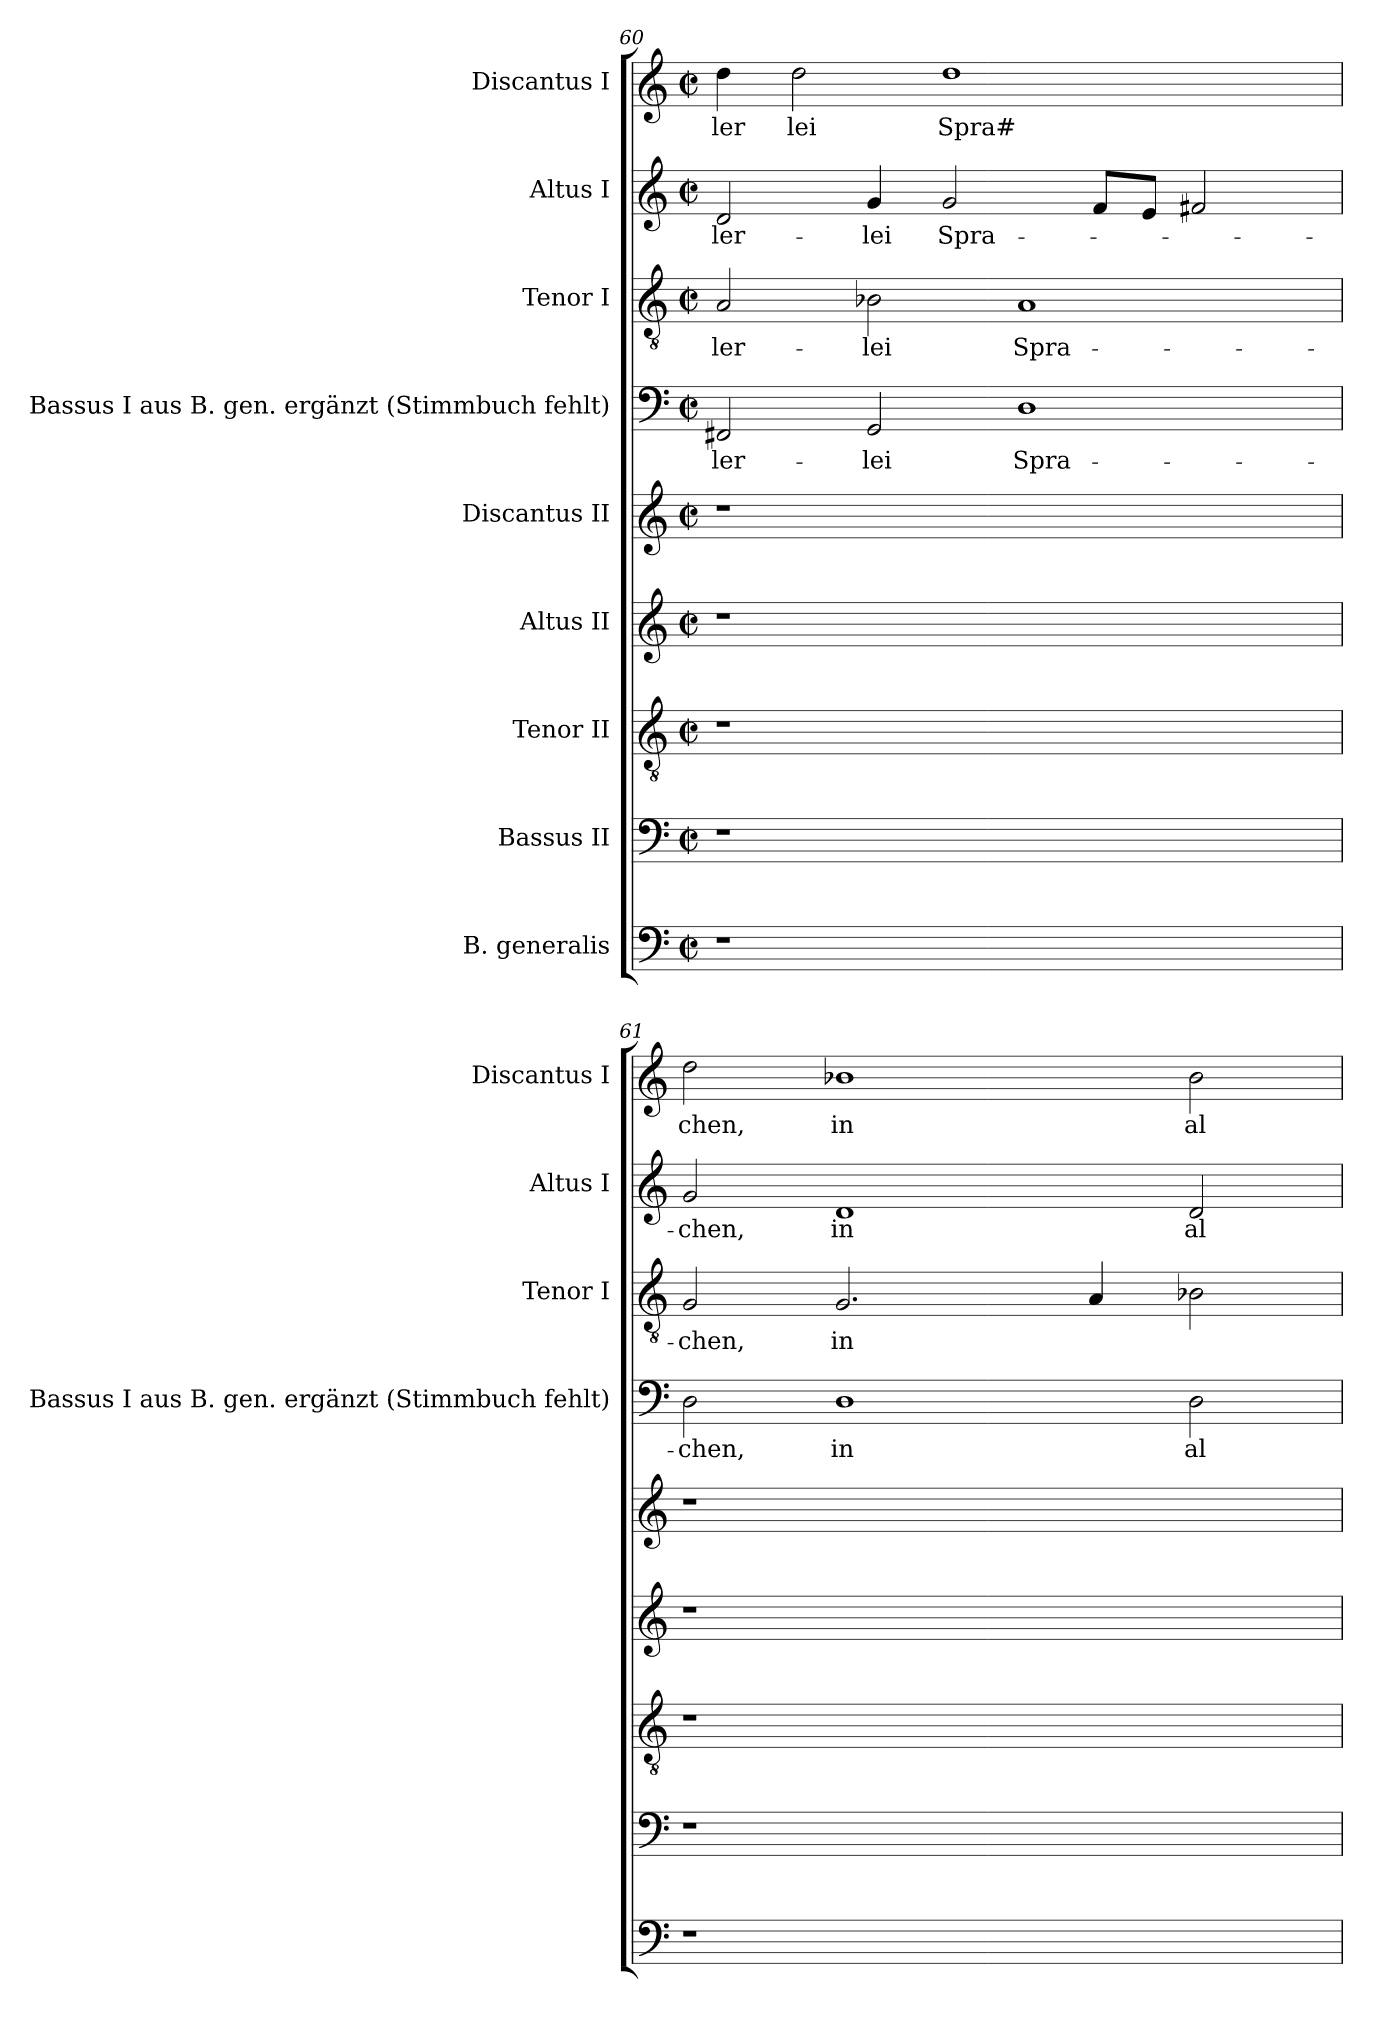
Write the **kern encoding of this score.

**kern	**kern	**kern	**kern	**kern	**kern	**text	**kern	**text	**kern	**text	**kern	**text
*part9	*part8	*part7	*part6	*part5	*part4	*part4	*part3	*part3	*part2	*part2	*part1	*part1
*staff9	*staff8	*staff7	*staff6	*staff5	*staff4	*staff4	*staff3	*staff3	*staff2	*staff2	*staff1	*staff1
*I"B. generalis	*I"Bassus II	*I"Tenor II	*I"Altus II	*I"Discantus II	*I"Bassus I aus B. gen. ergänzt  (Stimmbuch fehlt)	*	*I"Tenor I	*	*I"Altus I	*	*I"Discantus I	*
*	*	*	*	*	*I'Bassus I aus B. gen. ergänzt  (Stimmbuch fehlt)	*	*I'Tenor I	*	*I'Altus I	*	*I'Discantus I	*
*clefF4	*clefF4	*clefGv2	*clefG2	*clefG2	*clefF4	*	*clefGv2	*	*clefG2	*	*clefG2	*
*M2/2	*M2/2	*M2/2	*M2/2	*M2/2	*M2/2	*	*M2/2	*	*M2/2	*	*M2/2	*
*met(c|)	*met(c|)	*met(c|)	*met(c|)	*met(c|)	*met(c|)	*	*met(c|)	*	*met(c|)	*	*met(c|)	*
=60	=60	=60	=60	=60	=60	=60	=60	=60	=60	=60	=60	=60
!	!	!	!	!	!	!LO:LY:b:cj	!	!LO:LY:b:cj	!	!LO:LY:b:cj	!	!LO:LY:b:cj
1r	1r	1r	1r	1r	2FF#X/	-ler-	2A/	-ler-	2d/	-ler-	4dd\	ler
!	!	!	!	!	!	!	!	!	!	!	!	!LO:LY:b:cj
.	.	.	.	.	.	.	.	.	.	.	2dd\	lei
!	!	!	!	!	!	!LO:LY:b:cj	!	!LO:LY:b:cj	!	!LO:LY:b:cj	!	!
.	.	.	.	.	2GG/	-lei	2B-X\	-lei	4g/	-lei	.	.
!	!	!	!	!	!	!	!	!	!	!LO:LY:b:cj	!	!LO:LY:b:cj
.	.	.	.	.	.	.	.	.	2g/	Spra-	1dd	Spra#
!	!	!	!	!	!	!LO:LY:b:cj	!	!LO:LY:b:cj	!	!	!	!
1ryy	1ryy	1ryy	1ryy	1ryy	1D	Spra-	1A	Spra-	.	.	.	.
.	.	.	.	.	.	.	.	.	8f/L	.	.	.
.	.	.	.	.	.	.	.	.	8e/J	.	.	.
.	.	.	.	.	.	.	.	.	2f#/	.	.	.
.	.	.	.	.	.	.	.	.	.	.	4ryy	.
=61	=61	=61	=61	=61	=61	=61	=61	=61	=61	=61	=61	=61
!	!	!	!	!	!	!LO:LY:b:cj	!	!LO:LY:b:cj	!	!LO:LY:b:cj	!	!LO:LY:b:cj
1r	1r	1r	1r	1r	2D\	-chen,	2G/	-chen,	2g/	-chen,	2dd\	chen,
!	!	!	!	!	!	!LO:LY:b:cj	!	!LO:LY:b:cj	!	!LO:LY:b:cj	!	!LO:LY:b:cj
.	.	.	.	.	1D	in	2.G/	in	1d	in	1b-X	in
1ryy	1ryy	1ryy	1ryy	1ryy	.	.	.	.	.	.	.	.
.	.	.	.	.	.	.	4A/	.	.	.	.	.
!	!	!	!	!	!	!LO:LY:b:cj	!	!	!	!LO:LY:b:cj	!	!LO:LY:b:cj
.	.	.	.	.	2D\	al-	2B-X\	.	2d/	al-	2b-\	al
=	=	=	=	=	=	=	=	=	=	=	=	=
*-	*-	*-	*-	*-	*-	*-	*-	*-	*-	*-	*-	*-
